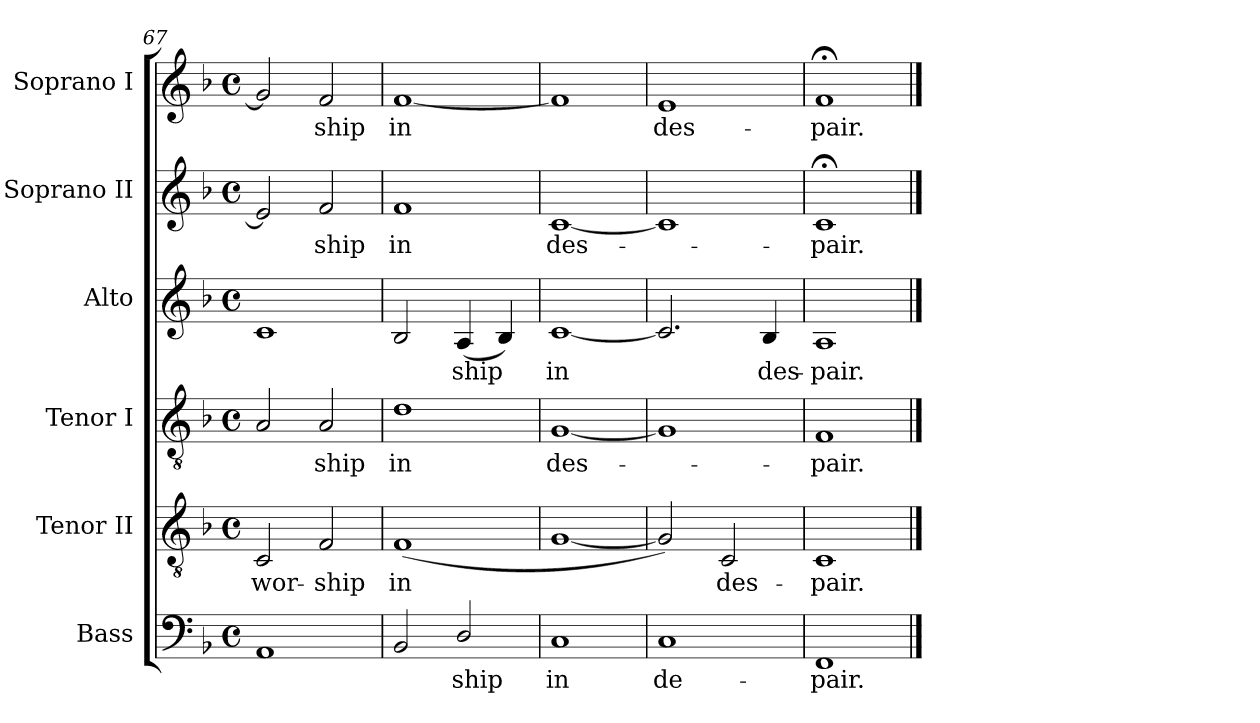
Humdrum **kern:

**kern	**text	**kern	**text	**kern	**text	**kern	**text	**kern	**text	**kern	**text
*part6	*part6	*part5	*part5	*part4	*part4	*part3	*part3	*part2	*part2	*part1	*part1
*staff6	*staff6	*staff5	*staff5	*staff4	*staff4	*staff3	*staff3	*staff2	*staff2	*staff1	*staff1
*I"Bass	*	*I"Tenor II	*	*I"Tenor I	*	*I"Alto	*	*I"Soprano II	*	*I"Soprano I	*
*I'B	*	*I'T II	*	*I'T I	*	*I'A	*	*I'S II	*	*I'S I	*
*clefF4	*	*clefGv2	*	*clefGv2	*	*clefG2	*	*clefG2	*	*clefG2	*
*k[b-]	*	*k[b-]	*	*k[b-]	*	*k[b-]	*	*k[b-]	*	*k[b-]	*
*F:	*	*F:	*	*F:	*	*F:	*	*F:	*	*F:	*
*M4/4	*	*M4/4	*	*M4/4	*	*M4/4	*	*M4/4	*	*M4/4	*
*met(c)	*	*met(c)	*	*met(c)	*	*met(c)	*	*met(c)	*	*met(c)	*
=67	=67	=67	=67	=67	=67	=67	=67	=67	=67	=67	=67
!	!	!	!LO:LY:b	!	!	!	!	!	!	!	!
1AA	.	2C	wor-	2A	.	1c	.	2e]	.	2g]	.
!	!	!	!LO:LY:b	!	!LO:LY:b	!	!	!	!LO:LY:b	!	!LO:LY:b
.	.	2F	-ship	2A	ship	.	.	2f	ship	2f	ship
=68	=68	=68	=68	=68	=68	=68	=68	=68	=68	=68	=68
!	!	!	!LO:LY:b	!	!LO:LY:b	!	!	!	!LO:LY:b	!	!LO:LY:b
2BB-	.	(<1F	in	1d	in	2B-	.	1f	in	[1f	in
!	!LO:LY:b	!	!	!	!	!	!LO:LY:b	!	!	!	!
2D/	ship	.	.	.	.	(<4A	ship	.	.	.	.
.	.	.	.	.	.	4B-)	.	.	.	.	.
=69	=69	=69	=69	=69	=69	=69	=69	=69	=69	=69	=69
!	!LO:LY:b	!	!	!	!LO:LY:b	!	!LO:LY:b	!	!LO:LY:b	!	!
1C	in	[1G	.	[1G	des-	[1c	in	[1c	des-	1f]	.
=70	=70	=70	=70	=70	=70	=70	=70	=70	=70	=70	=70
!	!LO:LY:b	!	!	!	!	!	!	!	!	!	!LO:LY:b
1C	de-	2G])	.	1G]	.	2.c]	.	1c]	.	1e	des-
!	!	!	!LO:LY:b	!	!	!	!	!	!	!	!
.	.	2C	des-	.	.	.	.	.	.	.	.
!	!	!	!	!	!	!	!LO:LY:b	!	!	!	!
.	.	.	.	.	.	4B-	des-	.	.	.	.
=71	=71	=71	=71	=71	=71	=71	=71	=71	=71	=71	=71
!	!LO:LY:b	!	!LO:LY:b	!	!LO:LY:b	!	!LO:LY:b	!	!LO:LY:b	!	!LO:LY:b
1FF	-pair.	1C	-pair.	1F	pair.	1A	-pair.	1c;<	pair.	1f;<	-pair.
==	==	==	==	==	==	==	==	==	==	==	==
*-	*-	*-	*-	*-	*-	*-	*-	*-	*-	*-	*-
